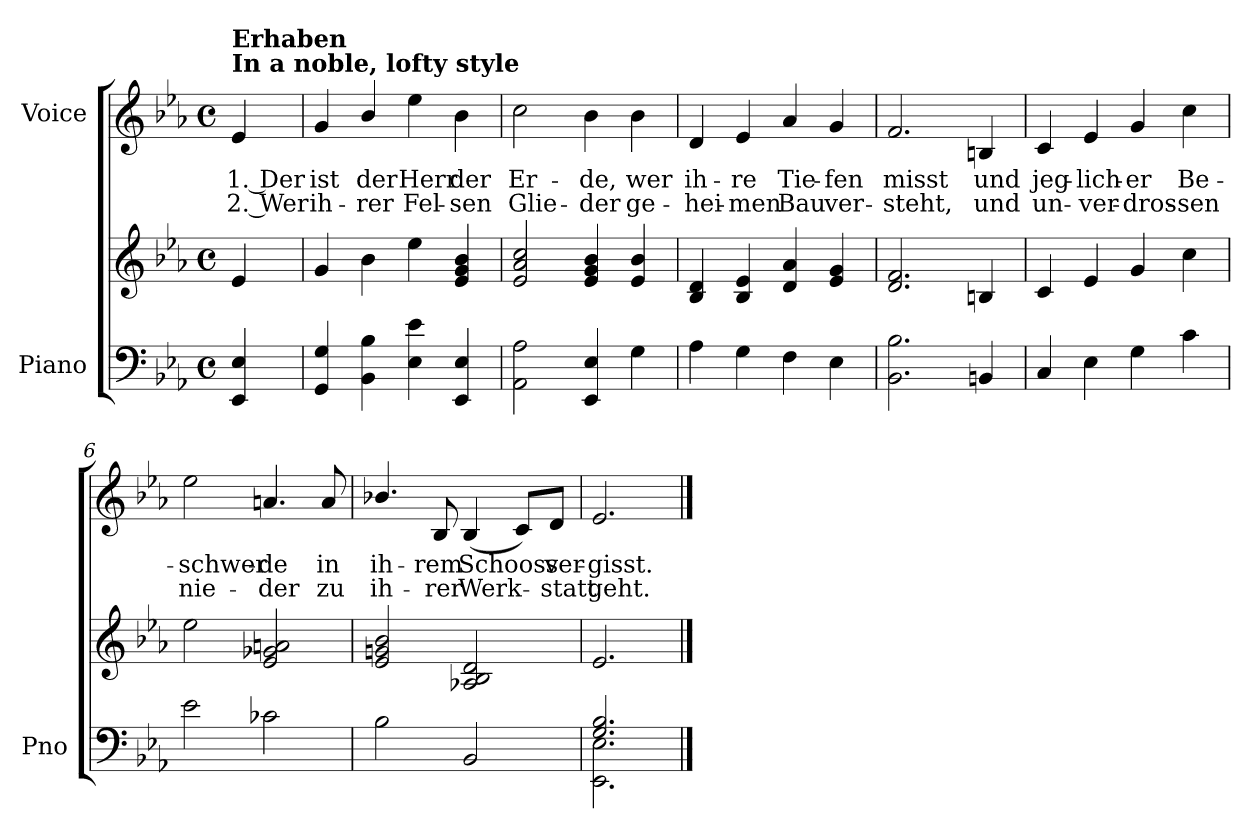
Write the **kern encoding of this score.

**kern	**kern	**kern	**text	**text
*part2	*part2	*part1	*part1	*part1
*staff3	*staff2	*staff1	*staff1	*staff1
*I"Piano	*	*I"Voice	*	*
*I'Pno	*	*	*	*
*clefF4	*clefG2	*clefG2	*	*
*k[b-e-a-]	*k[b-e-a-]	*k[b-e-a-]	*	*
*M4/4	*M4/4	*M4/4	*	*
*met(c)	*met(c)	*met(c)	*	*
=	=	=	=	=
!	!	!LO:TX:a:B:t=In a noble, lofty style	!	!
!	!	!LO:TX:a:B:t=Erhaben	!	!
!	!	!	!LO:LY:b	!LO:LY:b
4EE-/ 4E-/	4e-/	4e-/	1. Der	2. Wer
=1	=1	=1	=1	=1
!	!	!	!LO:LY:b	!LO:LY:b
4GG/ 4G/	4g/	4g/	ist	ih-
!	!	!	!LO:LY:b	!LO:LY:b
4BB-\ 4B-\	4b-\	4b-/	der	-rer
!	!	!	!LO:LY:b	!LO:LY:b
4E-\ 4e-\	4ee-\	4ee-\	Herr	Fel-
!	!	!	!LO:LY:b	!LO:LY:b
4EE-/ 4E-/	4e-/ 4g/ 4b-/	4b-\	der	-sen
=2	=2	=2	=2	=2
!	!	!	!LO:LY:b	!LO:LY:b
2AA-\ 2A-\	2e-/ 2a-/ 2cc/	2cc\	Er-	Glie-
!	!	!	!LO:LY:b	!LO:LY:b
4EE-/ 4E-/	4e-/ 4g/ 4b-/	4b-\	-de,	-der
!	!	!	!LO:LY:b	!LO:LY:b
4G\	4e-/ 4b-/	4b-\	wer	ge-
=3	=3	=3	=3	=3
!	!	!	!LO:LY:b	!LO:LY:b
4A-\	4B-/ 4d/	4d/	ih-	-hei-
!	!	!	!LO:LY:b	!LO:LY:b
4G\	4B-/ 4e-/	4e-/	-re	-men
!	!	!	!LO:LY:b	!LO:LY:b
4F\	4d/ 4a-/	4a-/	Tie-	Bau
!	!	!	!LO:LY:b	!LO:LY:b
4E-\	4e-/ 4g/	4g/	-fen	ver-
=4	=4	=4	=4	=4
!	!	!	!LO:LY:b	!LO:LY:b
2.BB-\ 2.B-\	2.d/ 2.f/	2.f/	misst	-steht,
!	!	!	!LO:LY:b	!LO:LY:b
4BBn/	4Bn/	4Bn/	und	und
!!LO:LB:g=z
=5	=5	=5	=5	=5
!	!	!	!LO:LY:b	!LO:LY:b
4C/	4c/	4c/	jeg-	un-
!	!	!	!LO:LY:b	!LO:LY:b
4E-\	4e-/	4e-/	-lich-	-ver-
!	!	!	!LO:LY:b	!LO:LY:b
4G\	4g/	4g/	-er	-dros-
!	!	!	!LO:LY:b	!LO:LY:b
4c\	4cc\	4cc\	Be-	-sen
=6	=6	=6	=6	=6
!	!	!	!LO:LY:b	!LO:LY:b
2e-\	2ee-\	2ee-\	-schwer-	nie-
!	!	!	!LO:LY:b	!LO:LY:b
2c-X\	2e-/ 2g-X/ 2an/	4.an/	-de	-der
!	!	!	!LO:LY:b	!LO:LY:b
.	.	8a/	in	zu
=7	=7	=7	=7	=7
!	!	!	!LO:LY:b	!LO:LY:b
2B-\	2e-/ 2gn/ 2b-/	4.b-X/	ih-	ih-
!	!	!	!LO:LY:b	!LO:LY:b
.	.	8B-/	-rem	-rer
!	!	!	!LO:LY:b	!LO:LY:b
2BB-/	2A-X/ 2B-/ 2d/	(>4B-/	Schooss	Werk-
.	.	8c/L)	.	.
!	!	!	!LO:LY:b	!LO:LY:b
.	.	8d/J	ver-	-statt
=8	=8	=8	=8	=8
*^	*	*	*	*
!	!	!	!	!LO:LY:b	!LO:LY:b
2.EE-\ 2.E-\	2.G/ 2.B-/	2.e-/	2.e-/	-gisst.	geht.
*v	*v	*	*	*	*
==	==	==	==	==
*-	*-	*-	*-	*-
